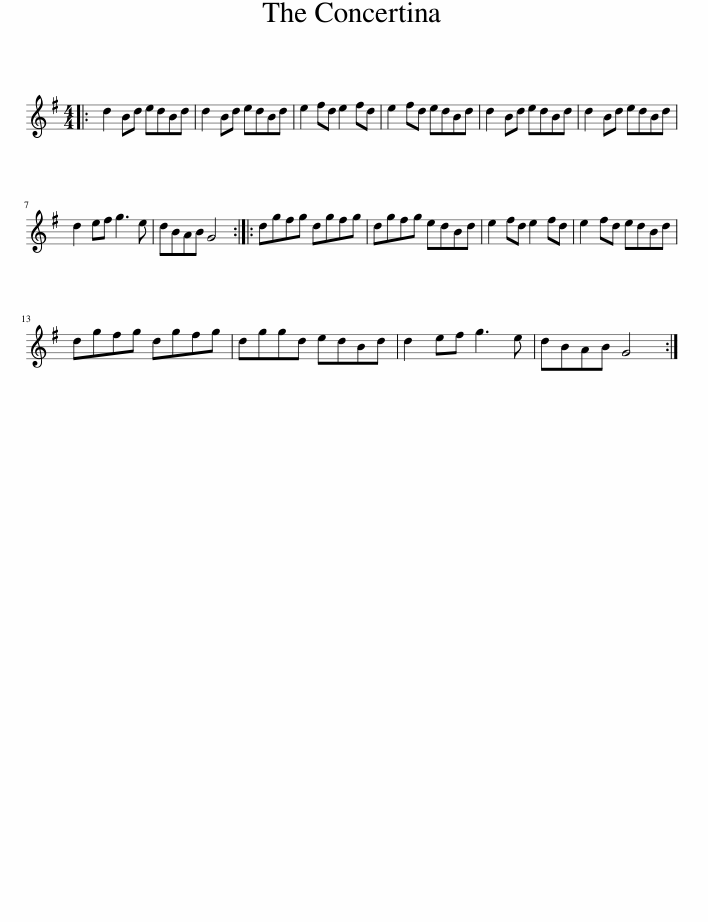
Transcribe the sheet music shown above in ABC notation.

X:1
L:1/8
M:4/4
I:linebreak $
K:G
V:1 treble
V:1
|: d2 Bd edBd | d2 Bd edBd | e2 fd e2 fd | e2 fd edBd | d2 Bd edBd | %5
 d2 Bd edBd |$ d2 ef g3 e | dBAB G4 :: dgfg dgfg | dgfg edBd | %10
 e2 fd e2 fd | e2 fd edBd |$ dgfg dgfg | dggd edBd | d2 ef g3 e | %15
 dBAB G4 :| %16
